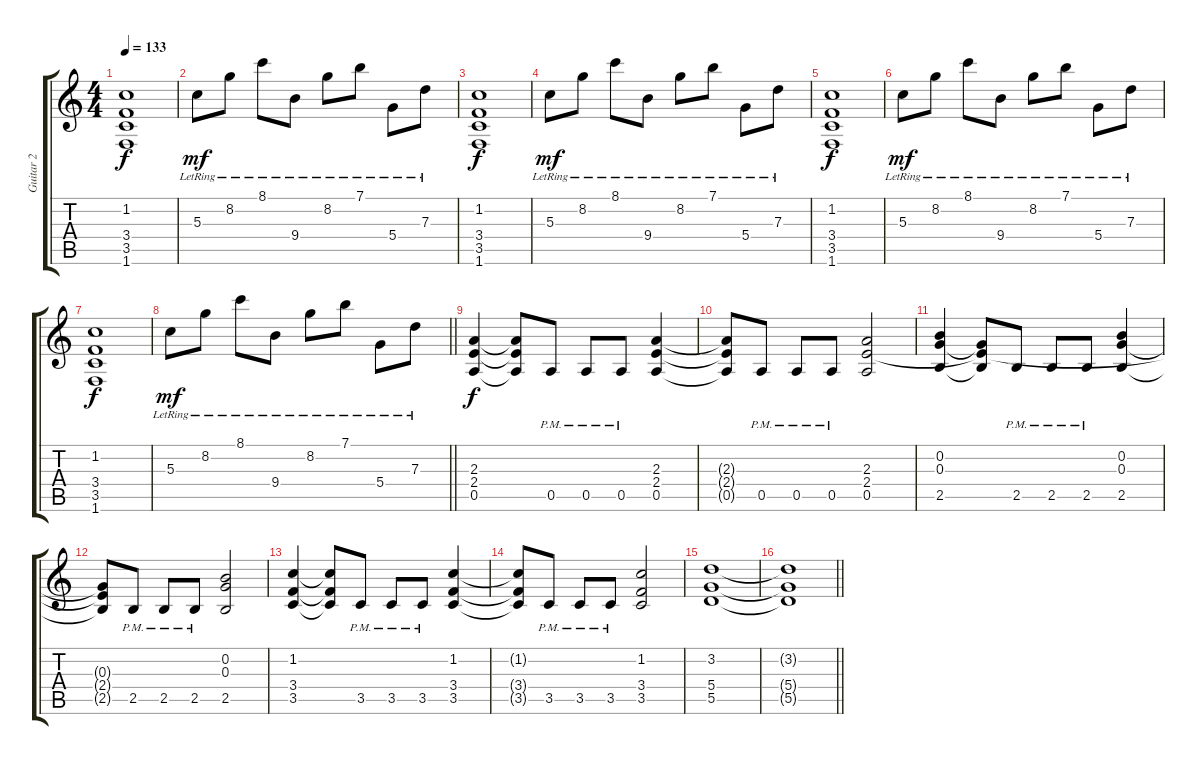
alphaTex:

\track ("Guitar 2" "Guitar 2") {instrument electricguitarclean}
\staff {score tabs}
\tuning (E4 B3 G3 D3 A2 E2) {hide}
\ts (4 4)
\tempo 133
\clef g2
\ks c
(1.2 3.4 3.5 1.6).1{dy f} |
5.3{lr}.8{dy mf} 8.2{lr}.8 8.1{lr}.8 9.4{lr}.8 8.2{lr}.8 7.1{lr}.8 5.4{lr}.8 7.3{lr}.8 |
(1.2 3.4 3.5 1.6).1{dy f} |
5.3{lr}.8{dy mf} 8.2{lr}.8 8.1{lr}.8 9.4{lr}.8 8.2{lr}.8 7.1{lr}.8 5.4{lr}.8 7.3{lr}.8 |
(1.2 3.4 3.5 1.6).1{dy f} |
5.3{lr}.8{dy mf} 8.2{lr}.8 8.1{lr}.8 9.4{lr}.8 8.2{lr}.8 7.1{lr}.8 5.4{lr}.8 7.3{lr}.8 |
(1.2 3.4 3.5 1.6).1{dy f} |
\barLineRight lightlight
5.3{lr}.8{dy mf} 8.2{lr}.8 8.1{lr}.8 9.4{lr}.8 8.2{lr}.8 7.1{lr}.8 5.4{lr}.8 7.3{lr}.8 |
(2.3 2.4 0.5).4{dy f} (2.3{t} 2.4{t} 0.5{t}).8 0.5{pm}.8 0.5{pm}.8 0.5{pm}.8 (2.3 2.4 0.5).4 |
(2.3{t} 2.4{t} 0.5{t}).8 0.5{pm}.8 0.5{pm}.8 0.5{pm}.8 (2.3 2.4 0.5).2 |
(0.2 0.3 2.5).4 (0.3{t} 2.4{t} 2.5{t}).8 2.5{pm}.8 2.5{pm}.8 2.5{pm}.8 (0.2 0.3 2.5).4 |
(0.3{t} 2.4{t} 2.5{t}).8 2.5{pm}.8 2.5{pm}.8 2.5{pm}.8 (0.2 0.3 2.5).2 |
(1.2 3.4 3.5).4 (1.2{t} 3.4{t} 3.5{t}).8 3.5{pm}.8 3.5{pm}.8 3.5{pm}.8 (1.2 3.4 3.5).4 |
(1.2{t} 3.4{t} 3.5{t}).8 3.5{pm}.8 3.5{pm}.8 3.5{pm}.8 (1.2 3.4 3.5).2 |
(3.2 5.4 5.5).1 |
\barLineRight lightlight
(3.2{t} 5.4{t} 5.5{t}).1
